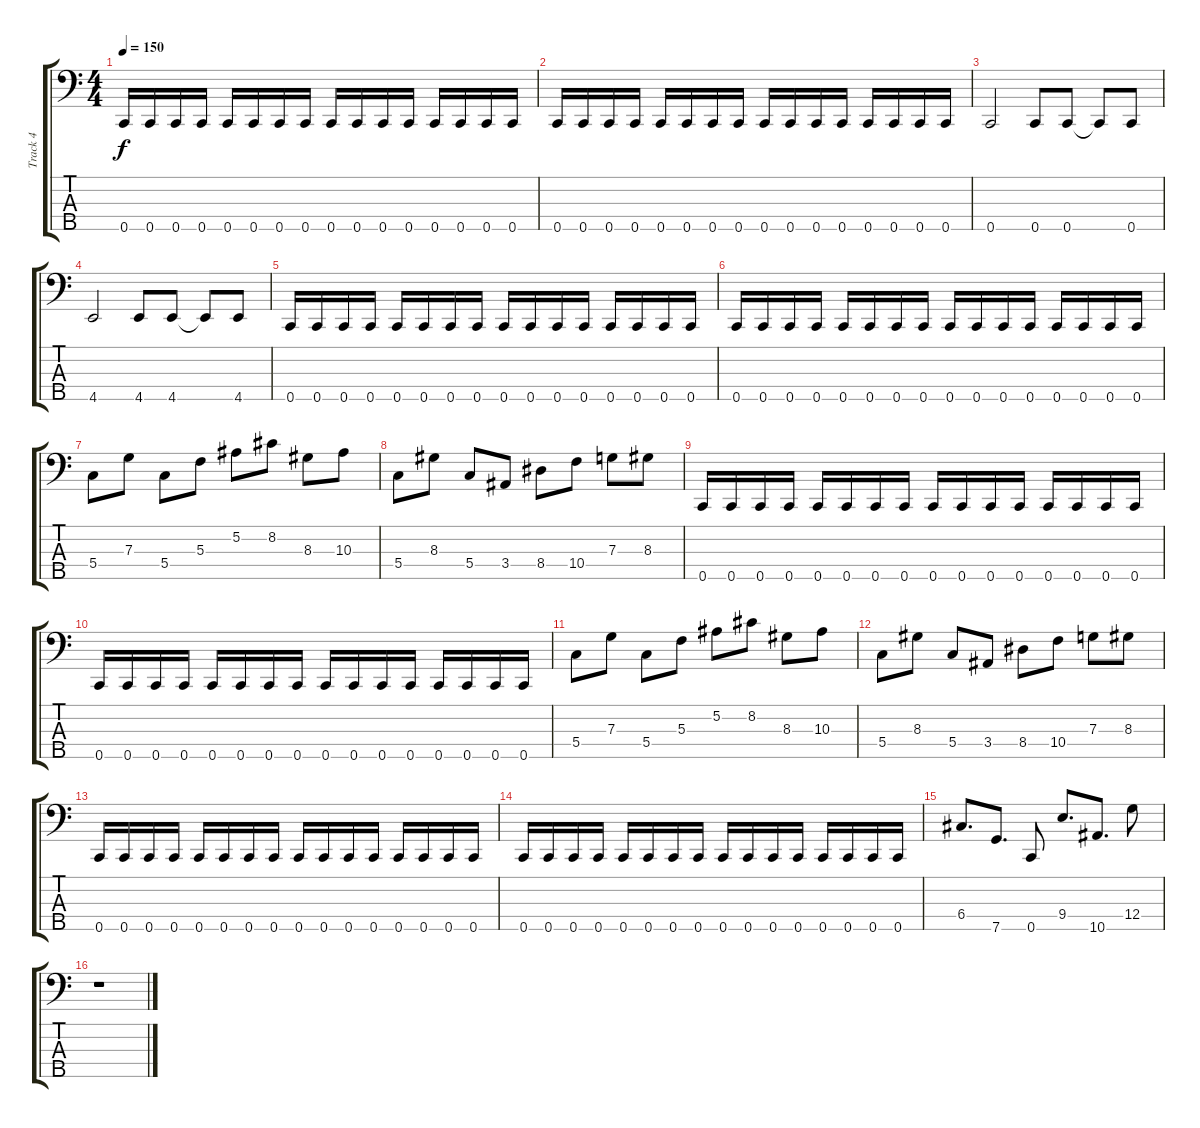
\track ("Track 4" "Track 4") {instrument electricbassfinger}
\staff {score tabs}
\tuning (Bb2 F2 C2 G1 C1) {hide}
\ts (4 4)
\tempo 150
\clef f4
\ks c
0.5.16{dy f} 0.5.16 0.5.16 0.5.16 0.5.16 0.5.16 0.5.16 0.5.16 0.5.16 0.5.16 0.5.16 0.5.16 0.5.16 0.5.16 0.5.16 0.5.16 |
0.5.16 0.5.16 0.5.16 0.5.16 0.5.16 0.5.16 0.5.16 0.5.16 0.5.16 0.5.16 0.5.16 0.5.16 0.5.16 0.5.16 0.5.16 0.5.16 |
0.5.2 0.5.8 0.5.8 0.5{t}.8 0.5.8 |
4.5.2 4.5.8 4.5.8 4.5{t}.8 4.5.8 |
0.5.16 0.5.16 0.5.16 0.5.16 0.5.16 0.5.16 0.5.16 0.5.16 0.5.16 0.5.16 0.5.16 0.5.16 0.5.16 0.5.16 0.5.16 0.5.16 |
0.5.16 0.5.16 0.5.16 0.5.16 0.5.16 0.5.16 0.5.16 0.5.16 0.5.16 0.5.16 0.5.16 0.5.16 0.5.16 0.5.16 0.5.16 0.5.16 |
5.4.8 7.3.8 5.4.8 5.3.8 5.2.8 8.2.8 8.3.8 10.3.8 |
5.4.8 8.3.8 5.4.8 3.4.8 8.4.8 10.4.8 7.3.8 8.3.8 |
0.5.16 0.5.16 0.5.16 0.5.16 0.5.16 0.5.16 0.5.16 0.5.16 0.5.16 0.5.16 0.5.16 0.5.16 0.5.16 0.5.16 0.5.16 0.5.16 |
0.5.16 0.5.16 0.5.16 0.5.16 0.5.16 0.5.16 0.5.16 0.5.16 0.5.16 0.5.16 0.5.16 0.5.16 0.5.16 0.5.16 0.5.16 0.5.16 |
5.4.8 7.3.8 5.4.8 5.3.8 5.2.8 8.2.8 8.3.8 10.3.8 |
5.4.8 8.3.8 5.4.8 3.4.8 8.4.8 10.4.8 7.3.8 8.3.8 |
0.5.16 0.5.16 0.5.16 0.5.16 0.5.16 0.5.16 0.5.16 0.5.16 0.5.16 0.5.16 0.5.16 0.5.16 0.5.16 0.5.16 0.5.16 0.5.16 |
0.5.16 0.5.16 0.5.16 0.5.16 0.5.16 0.5.16 0.5.16 0.5.16 0.5.16 0.5.16 0.5.16 0.5.16 0.5.16 0.5.16 0.5.16 0.5.16 |
6.4.8{d} 7.5.8{d} 0.5.8 9.4.8{d} 10.5.8{d} 12.4.8 |
r.1
